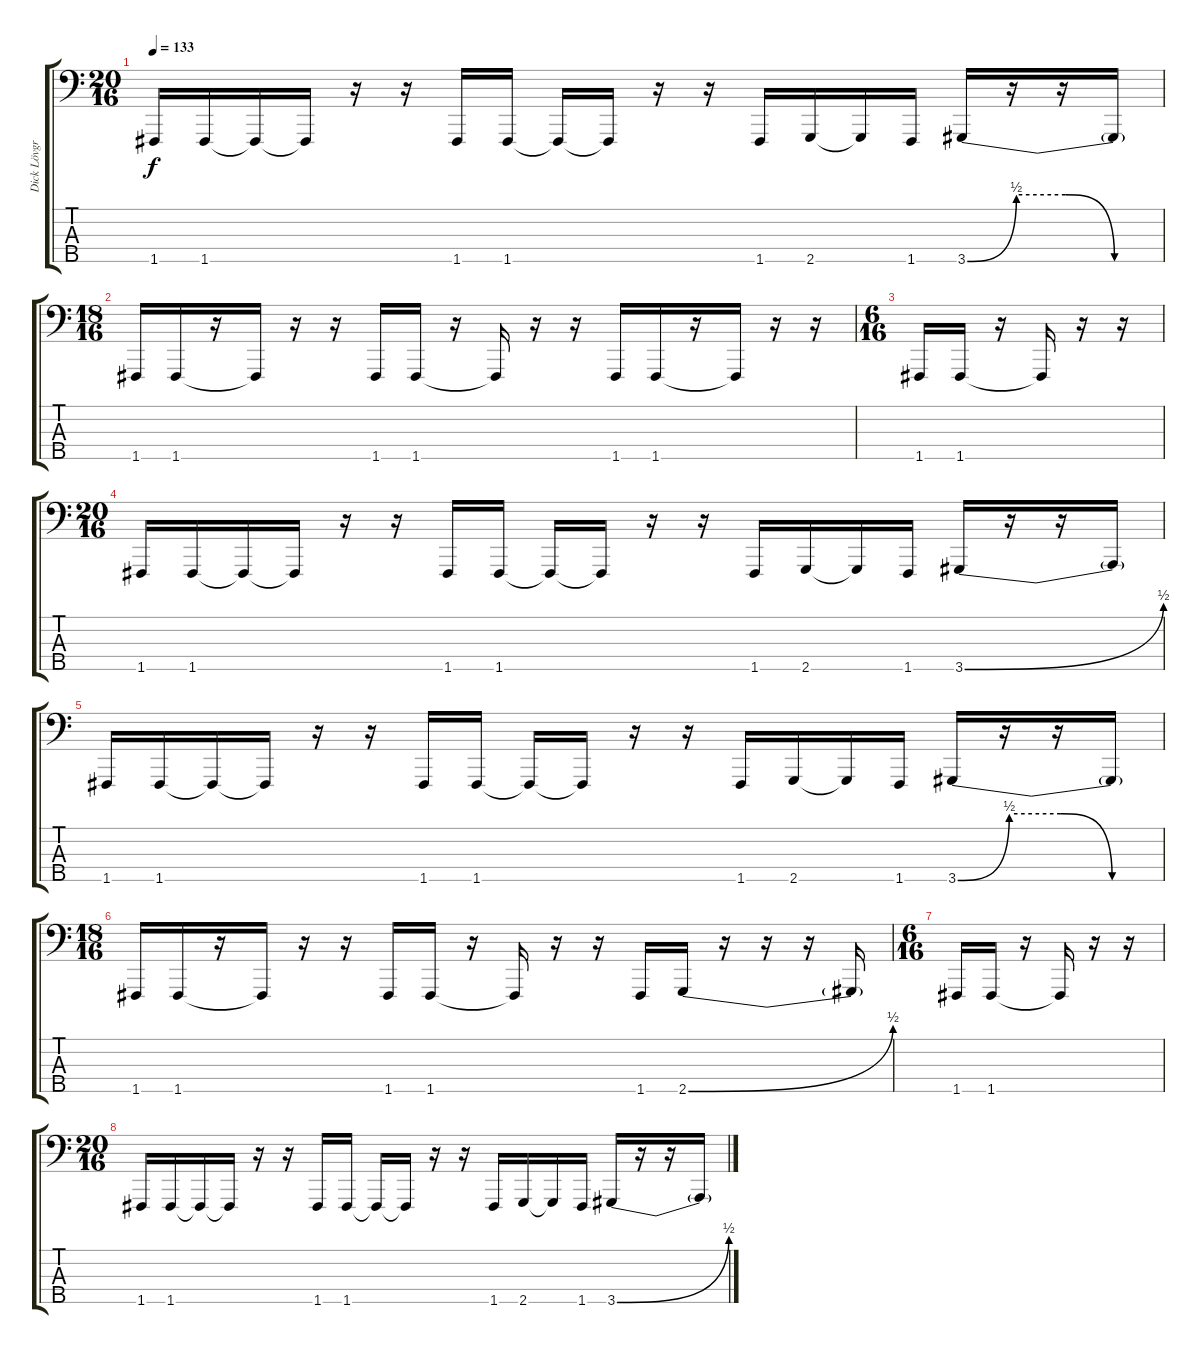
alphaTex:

\track ("Dick Lövgren / ( album : Fredrik )" "Dick Lövgr") {instrument electricbasspick}
\staff {score tabs}
\tuning (Db2 Ab1 Eb1 Bb0 F0) {hide}
\ts (20 16)
\tempo 133
\clef f4
\ks c
1.5.16{dy f} 1.5.16 1.5{t}.16 1.5{t}.16 r.16 r.16 1.5.16 1.5.16 1.5{t}.16 1.5{t}.16 r.16 r.16 1.5.16 2.5.16 2.5{t}.16 1.5.16 3.5{be (custom 0 0 15 2 30 2 45 0 60 0)}.16 r.16 r.16 3.5{t}.16 |
\ts (18 16)
1.5.16 1.5.16 r.16 1.5{t}.16 r.16 r.16 1.5.16 1.5.16 r.16 1.5{t}.16 r.16 r.16 1.5.16 1.5.16 r.16 1.5{t}.16 r.16 r.16 |
\ts (6 16)
1.5.16 1.5.16 r.16 1.5{t}.16 r.16 r.16 |
\ts (20 16)
1.5.16 1.5.16 1.5{t}.16 1.5{t}.16 r.16 r.16 1.5.16 1.5.16 1.5{t}.16 1.5{t}.16 r.16 r.16 1.5.16 2.5.16 2.5{t}.16 1.5.16 3.5{be (bend 0 0 60 2)}.16 r.16 r.16 3.5{t}.16 |
1.5.16 1.5.16 1.5{t}.16 1.5{t}.16 r.16 r.16 1.5.16 1.5.16 1.5{t}.16 1.5{t}.16 r.16 r.16 1.5.16 2.5.16 2.5{t}.16 1.5.16 3.5{be (custom 0 0 15 2 30 2 45 0 60 0)}.16 r.16 r.16 3.5{t}.16 |
\ts (18 16)
1.5.16 1.5.16 r.16 1.5{t}.16 r.16 r.16 1.5.16 1.5.16 r.16 1.5{t}.16 r.16 r.16 1.5.16 2.5{be (bend 0 0 60 2)}.16 r.16 r.16 r.16 2.5{t}.16 |
\ts (6 16)
1.5.16 1.5.16 r.16 1.5{t}.16 r.16 r.16 |
\ts (20 16)
1.5.16 1.5.16 1.5{t}.16 1.5{t}.16 r.16 r.16 1.5.16 1.5.16 1.5{t}.16 1.5{t}.16 r.16 r.16 1.5.16 2.5.16 2.5{t}.16 1.5.16 3.5{be (bend 0 0 60 2)}.16 r.16 r.16 3.5{t}.16
